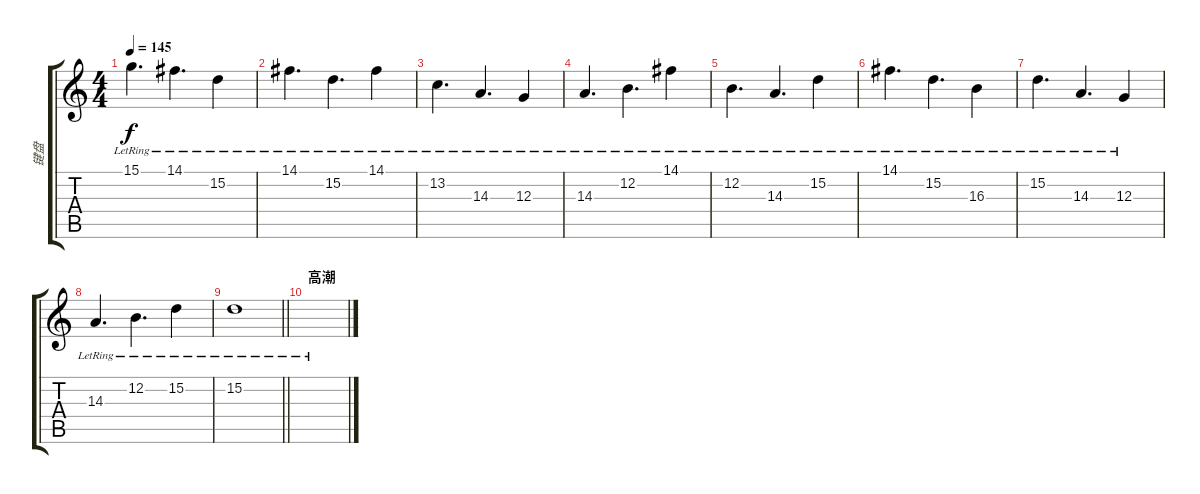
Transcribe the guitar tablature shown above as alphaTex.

\track ("键盘" "键盘") {instrument acousticgrandpiano}
\staff {score tabs}
\tuning (E4 B3 G3 D3 A2 E2) {hide}
\ts (4 4)
\tempo 145
\clef g2
\ks c
15.1{lr}.4{d dy f} 14.1{lr}.4{d} 15.2{lr}.4 |
14.1{lr}.4{d} 15.2{lr}.4{d} 14.1{lr}.4 |
13.2{lr}.4{d} 14.3{lr}.4{d} 12.3{lr}.4 |
14.3{lr}.4{d} 12.2{lr}.4{d} 14.1{lr}.4 |
12.2{lr}.4{d} 14.3{lr}.4{d} 15.2{lr}.4 |
14.1{lr}.4{d} 15.2{lr}.4{d} 16.3{lr}.4 |
15.2{lr}.4{d} 14.3{lr}.4{d} 12.3{lr}.4 |
14.3{lr}.4{d} 12.2{lr}.4{d} 15.2{lr}.4 |
\barLineRight lightlight
15.2{lr}.1 |
\section ("" "高潮")
